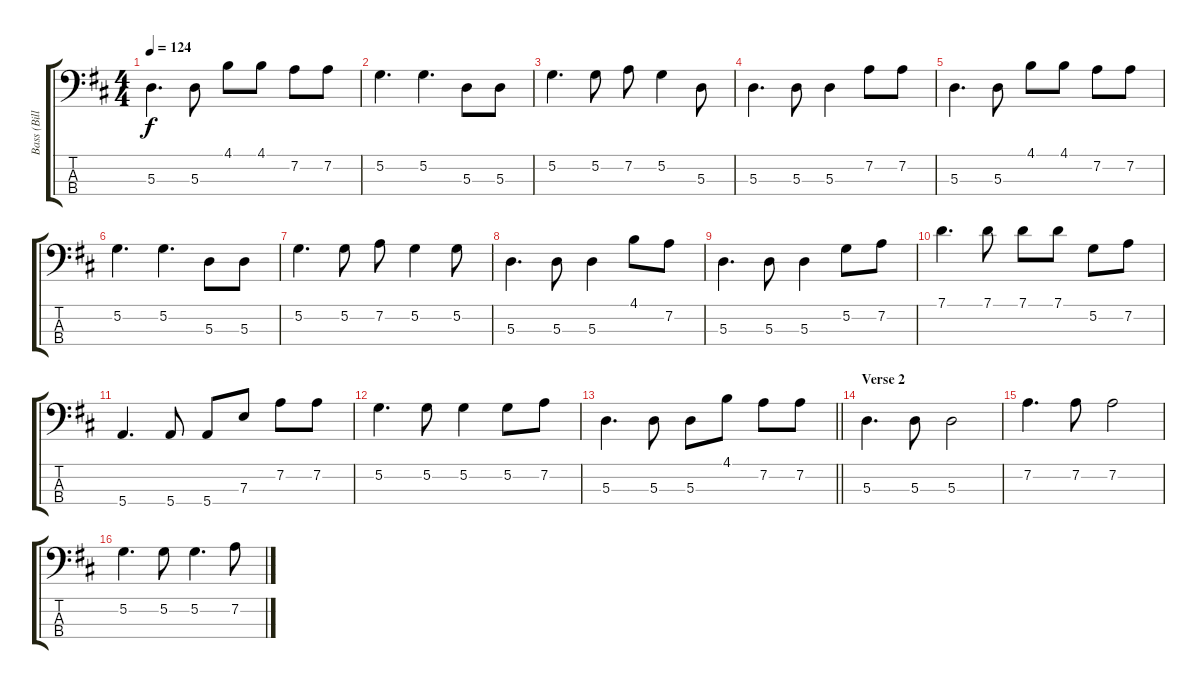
\track ("Bass (Bill)" "Bass (Bill") {instrument electricbasspick}
\staff {score tabs}
\tuning (G2 D2 A1 E1) {hide}
\ts (4 4)
\tempo 124
\clef f4
\ks d
5.3.4{d dy f} 5.3.8 4.1.8 4.1.8 7.2.8 7.2.8 |
5.2.4{d} 5.2.4{d} 5.3.8 5.3.8 |
5.2.4{d} 5.2.8 7.2.8 5.2.4 5.3.8 |
5.3.4{d} 5.3.8 5.3.4 7.2.8 7.2.8 |
5.3.4{d} 5.3.8 4.1.8 4.1.8 7.2.8 7.2.8 |
5.2.4{d} 5.2.4{d} 5.3.8 5.3.8 |
5.2.4{d} 5.2.8 7.2.8 5.2.4 5.2.8 |
5.3.4{d} 5.3.8 5.3.4 4.1.8 7.2.8 |
5.3.4{d} 5.3.8 5.3.4 5.2.8 7.2.8 |
7.1.4{d} 7.1.8 7.1.8 7.1.8 5.2.8 7.2.8 |
5.4.4{d} 5.4.8 5.4.8 7.3.8 7.2.8 7.2.8 |
5.2.4{d} 5.2.8 5.2.4 5.2.8 7.2.8 |
\barLineRight lightlight
5.3.4{d} 5.3.8 5.3.8 4.1.8 7.2.8 7.2.8 |
\section ("" "Verse 2")
5.3.4{d} 5.3.8 5.3.2 |
7.2.4{d} 7.2.8 7.2.2 |
5.2.4{d} 5.2.8 5.2.4{d} 7.2.8
